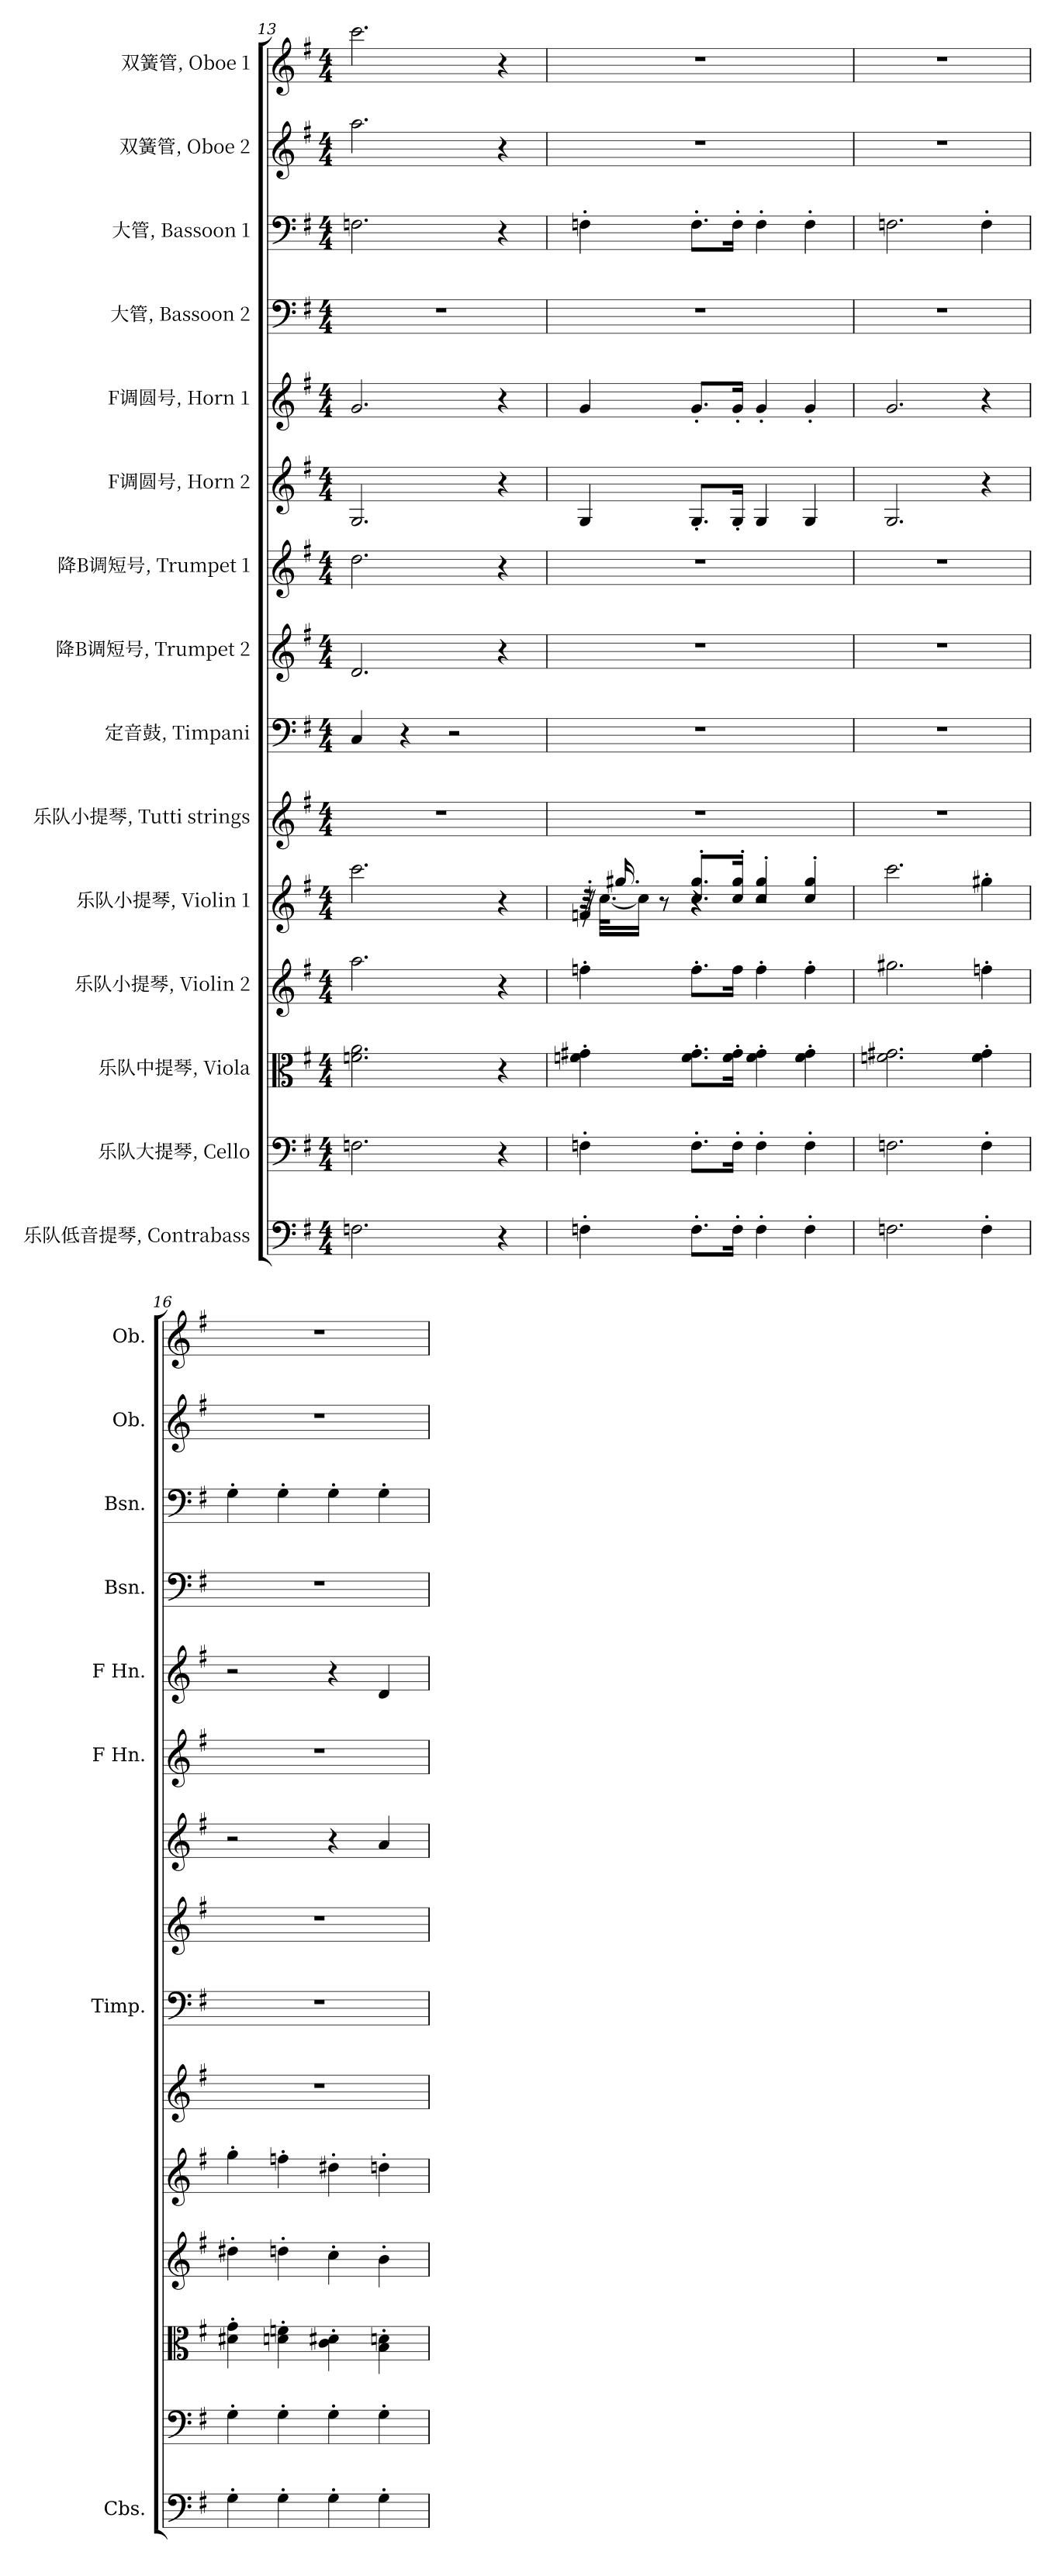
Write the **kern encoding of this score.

**kern	**kern	**kern	**kern	**kern	**kern	**kern	**kern	**kern	**kern	**kern	**kern	**kern	**kern	**kern
*part15	*part14	*part13	*part12	*part11	*part10	*part9	*part8	*part7	*part6	*part5	*part4	*part3	*part2	*part1
*staff15	*staff14	*staff13	*staff12	*staff11	*staff10	*staff9	*staff8	*staff7	*staff6	*staff5	*staff4	*staff3	*staff2	*staff1
*I"乐队低音提琴, Contrabass	*I"乐队大提琴, Cello	*I"乐队中提琴, Viola	*I"乐队小提琴, Violin 2	*I"乐队小提琴, Violin 1	*I"乐队小提琴, Tutti strings	*I"定音鼓, Timpani	*I"降B调短号, Trumpet 2	*I"降B调短号, Trumpet 1	*I"F调圆号, Horn 2	*I"F调圆号, Horn 1	*I"大管, Bassoon 2	*I"大管, Bassoon 1	*I"双簧管, Oboe 2	*I"双簧管, Oboe 1
*I'Cbs.	*	*	*	*	*	*I'Timp.	*	*	*I'F Hn.	*I'F Hn.	*I'Bsn.	*I'Bsn.	*I'Ob.	*I'Ob.
*clefF4	*clefF4	*clefC3	*clefG2	*clefG2	*clefG2	*clefF4	*clefG2	*clefG2	*clefG2	*clefG2	*clefF4	*clefF4	*clefG2	*clefG2
*ITrd7c12	*	*	*	*	*	*	*ITrd1c2	*ITrd1c2	*ITrd4c7	*ITrd4c7	*	*	*	*
*k[f#]	*k[f#]	*k[f#]	*k[f#]	*k[f#]	*k[f#]	*k[f#]	*k[b-]	*k[b-]	*k[]	*k[]	*k[f#]	*k[f#]	*k[f#]	*k[f#]
*M4/4	*M4/4	*M4/4	*M4/4	*M4/4	*M4/4	*M4/4	*M4/4	*M4/4	*M4/4	*M4/4	*M4/4	*M4/4	*M4/4	*M4/4
*MM150	*MM150	*MM150	*MM150	*MM150	*MM150	*MM150	*MM150	*MM150	*MM150	*MM150	*MM150	*MM150	*MM150	*MM150
=13	=13	=13	=13	=13	=13	=13	=13	=13	=13	=13	=13	=13	=13	=13
2.FFn\	2.Fn\	2.fn\ 2.a\	2.aa\	2.ccc\	1r	4C/	2.c/	2.cc\	2.C/	2.c/	1r	2.Fn\	2.aa\	2.ccc\
.	.	.	.	.	.	4r	.	.	.	.	.	.	.	.
.	.	.	.	.	.	2r	.	.	.	.	.	.	.	.
4r	4r	4r	4r	4r	.	.	4r	4r	4r	4r	.	4r	4r	4r
=14	=14	=14	=14	=14	=14	=14	=14	=14	=14	=14	=14	=14	=14	=14
*	*	*	*	*	*	*	*	*	*	*	*	*	*	*MM146
*	*	*	*	*^	*	*	*	*	*	*	*	*	*	*
*	*	*	*	*	*^	*	*	*	*	*	*	*	*	*	*
4FFn'\	4Fn'\	4fn\' 4g#X\'	4ffn'\	32r	64r	4fn'/	1r	1r	1r	1r	4C/	4c/	1r	4Fn'\	1r	1r
.	.	.	.	.	[32.cc\KLL	.	.	.	.	.	.	.	.	.	.	.
.	.	.	.	16.gg#X/	.	.	.	.	.	.	.	.	.	.	.	.
.	.	.	.	.	16cc\JJ]	.	.	.	.	.	.	.	.	.	.	.
.	.	.	.	8r	8r	.	.	.	.	.	.	.	.	.	.	.
8.FF'\L	8.F'\L	8.f\' 8.g#\'L	8.ff'\L	8.cc/' 8.gg#/'L	4r	4r	.	.	.	.	8.C'/L	8.c'/L	.	8.F'\L	.	.
16FF'\Jk	16F'\Jk	16f\' 16g#\'Jk	16ff\Jk	16cc/' 16gg#/'Jk	.	.	.	.	.	.	16C'/Jk	16c'/Jk	.	16F'\Jk	.	.
4FF'\	4F'\	4f\' 4g#\'	4ff'\	4cc/' 4gg#/'	2r	2r	.	.	.	.	4C/	4c'/	.	4F'\	.	.
4FF'\	4F'\	4f\' 4g#\'	4ff'\	4cc/' 4gg#/'	.	.	.	.	.	.	4C/	4c'/	.	4F'\	.	.
*	*	*	*	*v	*v	*v	*	*	*	*	*	*	*	*	*	*
!!LO:PB:g=z
=15	=15	=15	=15	=15	=15	=15	=15	=15	=15	=15	=15	=15	=15	=15
*	*	*	*	*	*	*	*	*	*	*	*	*	*	*MM164
2.FFn\	2.Fn\	2.fn\ 2.g#X\	2.gg#X\	2.ccc\	1r	1r	1r	1r	2.C/	2.c/	1r	2.Fn\	1r	1r
4FF'\	4F'\	4f\' 4g#\'	4ffn'\	4gg#X'\	.	.	.	.	4r	4r	.	4F'\	.	.
=16	=16	=16	=16	=16	=16	=16	=16	=16	=16	=16	=16	=16	=16	=16
4GG'\	4G'\	4d#X\' 4g\'	4dd#X'\	4gg'\	1r	1r	1r	2r	1r	2r	1r	4G'\	1r	1r
4GG'\	4G'\	4dn\' 4fn\'	4ddn'\	4ffn'\	.	.	.	.	.	.	.	4G'\	.	.
4GG'\	4G'\	4c\' 4d#X\'	4cc'\	4dd#X'\	.	.	.	4r	.	4r	.	4G'\	.	.
4GG'\	4G'\	4B\' 4dn\'	4b'\	4ddn'\	.	.	.	4g/	.	4G/	.	4G'\	.	.
=	=	=	=	=	=	=	=	=	=	=	=	=	=	=
*-	*-	*-	*-	*-	*-	*-	*-	*-	*-	*-	*-	*-	*-	*-
